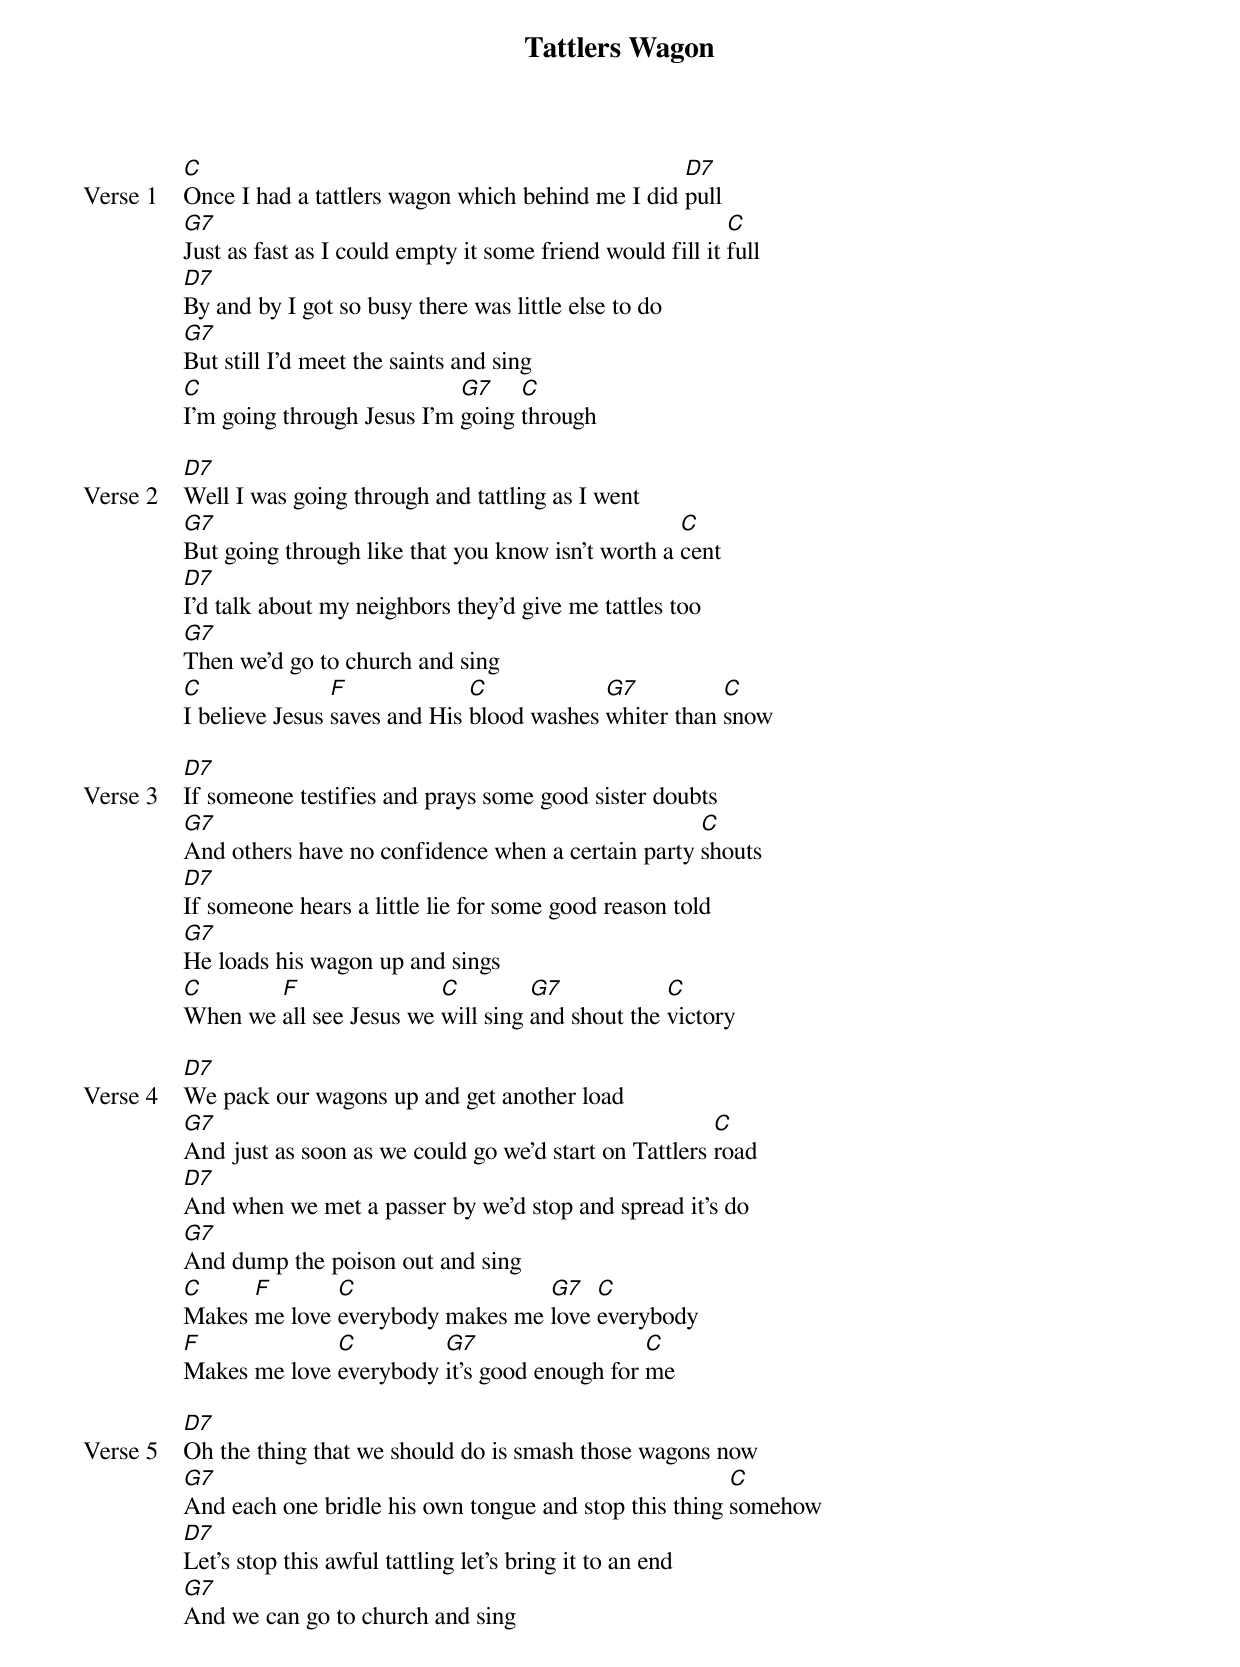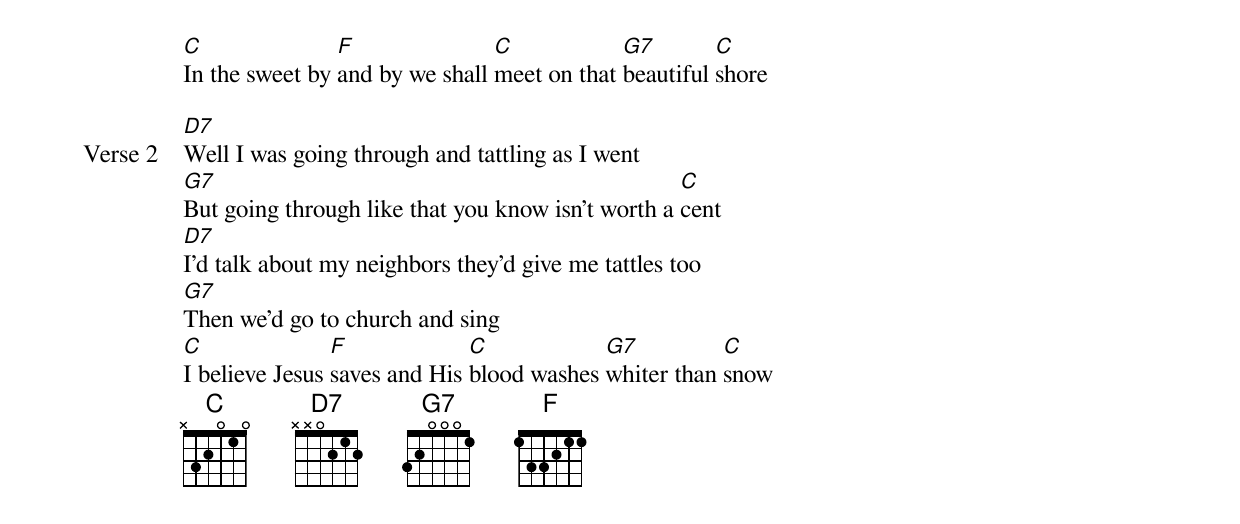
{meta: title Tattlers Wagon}
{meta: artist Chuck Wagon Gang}
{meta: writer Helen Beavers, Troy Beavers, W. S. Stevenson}

{start_of_verse: Verse 1}
[C]Once I had a tattlers wagon which behind me I did [D7]pull
[G7]Just as fast as I could empty it some friend would fill it [C]full
[D7]By and by I got so busy there was little else to do
[G7]But still I'd meet the saints and sing
[C]I'm going through Jesus I'm [G7]going [C]through
{end_of_verse}

{start_of_verse: Verse 2}
[D7]Well I was going through and tattling as I went
[G7]But going through like that you know isn't worth a [C]cent
[D7]I'd talk about my neighbors they'd give me tattles too
[G7]Then we'd go to church and sing
[C]I believe Jesus [F]saves and His [C]blood washes [G7]whiter than [C]snow
{end_of_verse}

{start_of_verse: Verse 3}
[D7]If someone testifies and prays some good sister doubts
[G7]And others have no confidence when a certain party [C]shouts
[D7]If someone hears a little lie for some good reason told
[G7]He loads his wagon up and sings
[C]When we [F]all see Jesus we [C]will sing [G7]and shout the [C]victory
{end_of_verse}

{start_of_verse: Verse 4}
[D7]We pack our wagons up and get another load
[G7]And just as soon as we could go we’d start on Tattlers [C]road
[D7]And when we met a passer by we’d stop and spread it’s do
[G7]And dump the poison out and sing
[C]Makes [F]me love [C]everybody makes me [G7]love [C]everybody
[F]Makes me love [C]everybody [G7]it’s good enough for [C]me
{end_of_verse}

{start_of_verse: Verse 5}
[D7]Oh the thing that we should do is smash those wagons now
[G7]And each one bridle his own tongue and stop this thing [C]somehow
[D7]Let's stop this awful tattling let's bring it to an end
[G7]And we can go to church and sing
[C]In the sweet by [F]and by we shall [C]meet on that [G7]beautiful [C]shore
{end_of_verse}

{start_of_verse: Verse 2}
[D7]Well I was going through and tattling as I went
[G7]But going through like that you know isn't worth a [C]cent
[D7]I'd talk about my neighbors they'd give me tattles too
[G7]Then we'd go to church and sing
[C]I believe Jesus [F]saves and His [C]blood washes [G7]whiter than [C]snow
{end_of_verse}
